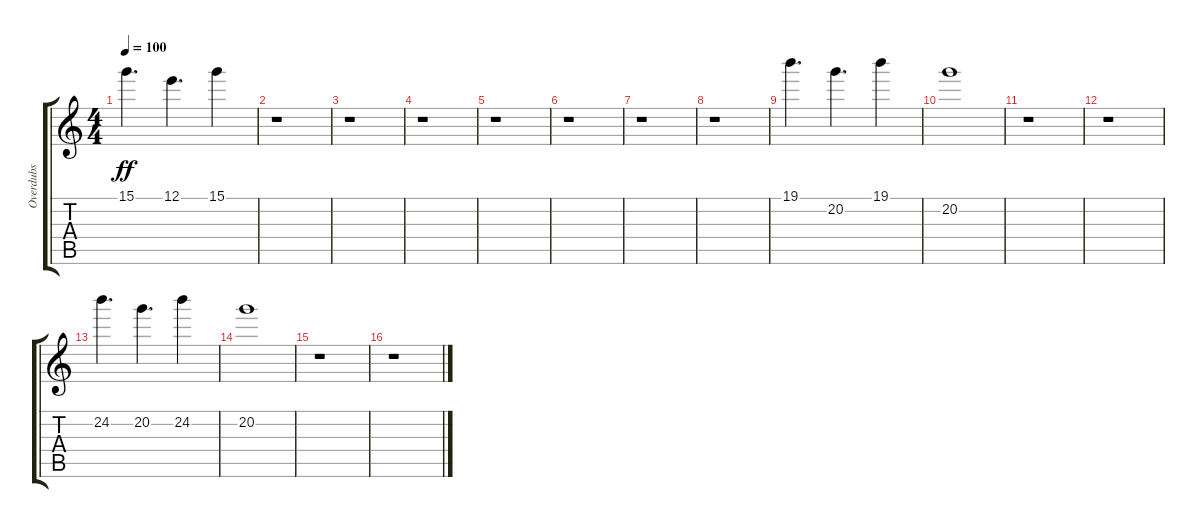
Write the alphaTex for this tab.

\track ("Overdubs" "Overdubs") {instrument distortionguitar}
\staff {score tabs}
\tuning (E4 B3 G3 D3 A2 E2) {hide}
\ts (4 4)
\tempo 100
\clef g2
\ks c
15.1.4{d dy ff} 12.1.4{d} 15.1.4 |
r.1 |
r.1 |
r.1 |
r.1 |
r.1 |
r.1 |
r.1 |
19.1.4{d} 20.2.4{d} 19.1.4 |
20.2.1 |
r.1 |
r.1 |
24.2.4{d} 20.2.4{d} 24.2.4 |
20.2.1 |
r.1 |
r.1
